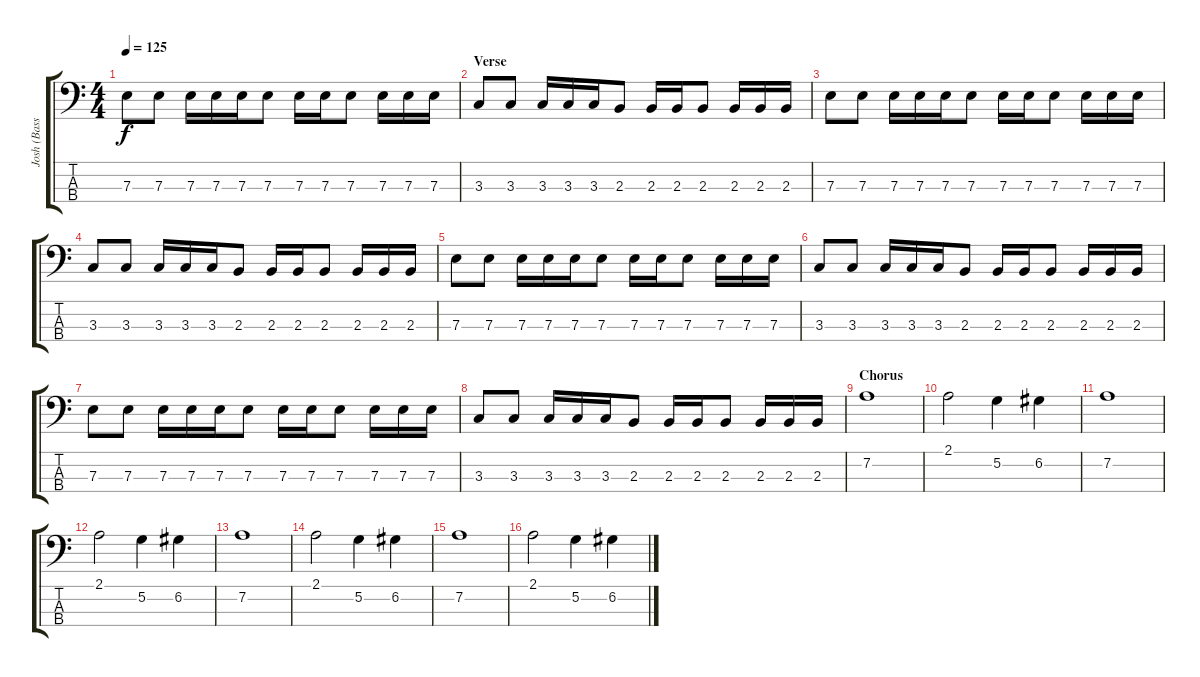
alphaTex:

\track ("Josh (Bass)" "Josh (Bass") {instrument electricbassfinger}
\staff {score tabs}
\tuning (G2 D2 A1 E1) {hide}
\ts (4 4)
\tempo 125
\clef f4
\ks c
7.3.8{dy f} 7.3.8 7.3.16 7.3.16 7.3.16 7.3.8 7.3.16 7.3.16 7.3.8 7.3.16 7.3.16 7.3.16 |
\section ("" "Verse")
3.3.8 3.3.8 3.3.16 3.3.16 3.3.16 2.3.8 2.3.16 2.3.16 2.3.8 2.3.16 2.3.16 2.3.16 |
7.3.8 7.3.8 7.3.16 7.3.16 7.3.16 7.3.8 7.3.16 7.3.16 7.3.8 7.3.16 7.3.16 7.3.16 |
3.3.8 3.3.8 3.3.16 3.3.16 3.3.16 2.3.8 2.3.16 2.3.16 2.3.8 2.3.16 2.3.16 2.3.16 |
7.3.8 7.3.8 7.3.16 7.3.16 7.3.16 7.3.8 7.3.16 7.3.16 7.3.8 7.3.16 7.3.16 7.3.16 |
3.3.8 3.3.8 3.3.16 3.3.16 3.3.16 2.3.8 2.3.16 2.3.16 2.3.8 2.3.16 2.3.16 2.3.16 |
7.3.8 7.3.8 7.3.16 7.3.16 7.3.16 7.3.8 7.3.16 7.3.16 7.3.8 7.3.16 7.3.16 7.3.16 |
3.3.8 3.3.8 3.3.16 3.3.16 3.3.16 2.3.8 2.3.16 2.3.16 2.3.8 2.3.16 2.3.16 2.3.16 |
\section ("" "Chorus")
7.2.1 |
2.1.2 5.2.4 6.2.4 |
7.2.1 |
2.1.2 5.2.4 6.2.4 |
7.2.1 |
2.1.2 5.2.4 6.2.4 |
7.2.1 |
2.1.2 5.2.4 6.2.4
